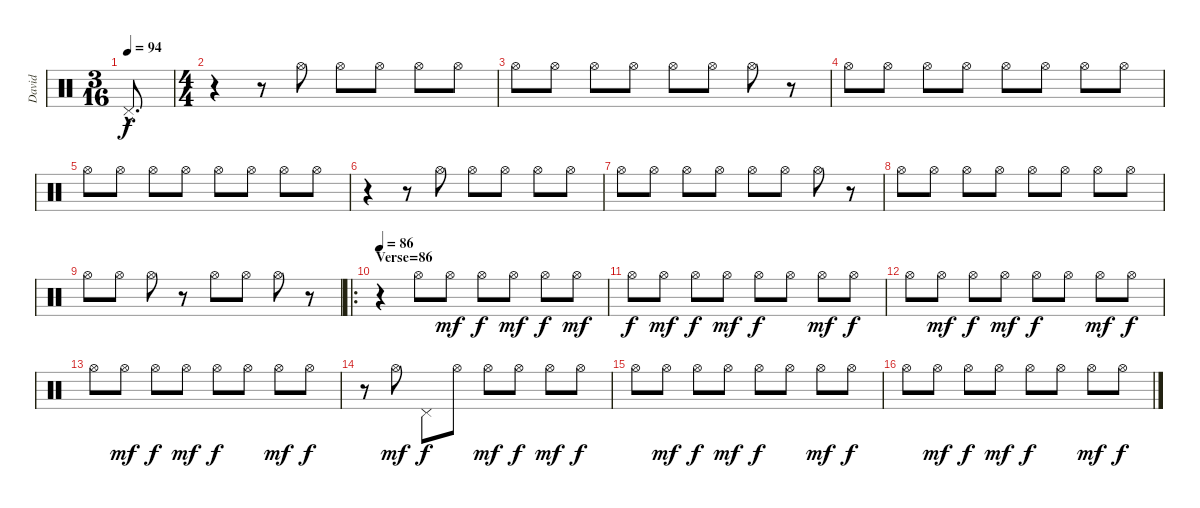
\track ("David" "David") {instrument percussion}
\staff {score}
\articulation defaults
\ts (3 16)
\tempo 94
\clef neutral
\ks c "Pedal Hi-Hat (hit)"{hac}.8{d dy f}
|
\ts (4 4)
r.4 r.8 "Hi-Hat (open)".8 "Hi-Hat (open)".8 "Hi-Hat (open)".8 "Hi-Hat (open)".8 "Hi-Hat (open)".8 |
"Hi-Hat (open)".8 "Hi-Hat (open)".8 "Hi-Hat (open)".8 "Hi-Hat (open)".8 "Hi-Hat (open)".8 "Hi-Hat (open)".8 "Hi-Hat (open)".8 r.8 |
"Hi-Hat (open)".8 "Hi-Hat (open)".8 "Hi-Hat (open)".8 "Hi-Hat (open)".8 "Hi-Hat (open)".8 "Hi-Hat (open)".8 "Hi-Hat (open)".8 "Hi-Hat (open)".8 |
"Hi-Hat (open)".8 "Hi-Hat (open)".8 "Hi-Hat (open)".8 "Hi-Hat (open)".8 "Hi-Hat (open)".8 "Hi-Hat (open)".8 "Hi-Hat (open)".8 "Hi-Hat (open)".8 |
r.4 r.8 "Hi-Hat (open)".8 "Hi-Hat (open)".8 "Hi-Hat (open)".8 "Hi-Hat (open)".8 "Hi-Hat (open)".8 |
"Hi-Hat (open)".8 "Hi-Hat (open)".8 "Hi-Hat (open)".8 "Hi-Hat (open)".8 "Hi-Hat (open)".8 "Hi-Hat (open)".8 "Hi-Hat (open)".8 r.8 |
"Hi-Hat (open)".8 "Hi-Hat (open)".8 "Hi-Hat (open)".8 "Hi-Hat (open)".8 "Hi-Hat (open)".8 "Hi-Hat (open)".8 "Hi-Hat (open)".8 "Hi-Hat (open)".8 |
"Hi-Hat (open)".8 "Hi-Hat (open)".8 "Hi-Hat (open)".8 r.8 "Hi-Hat (open)".8 "Hi-Hat (open)".8 "Hi-Hat (open)".8 r.8 |
\ro
\section ("" "Verse=86")
\tempo 86
r.4 "Hi-Hat (open)".8 "Hi-Hat (open)".8{dy mf} "Hi-Hat (open)".8{dy f} "Hi-Hat (open)".8{dy mf} "Hi-Hat (open)".8{dy f} "Hi-Hat (open)".8{dy mf} |
"Hi-Hat (open)".8{dy f} "Hi-Hat (open)".8{dy mf} "Hi-Hat (open)".8{dy f} "Hi-Hat (open)".8{dy mf} "Hi-Hat (open)".8{dy f} "Hi-Hat (open)".8 "Hi-Hat (open)".8{dy mf} "Hi-Hat (open)".8{dy f} |
"Hi-Hat (open)".8 "Hi-Hat (open)".8{dy mf} "Hi-Hat (open)".8{dy f} "Hi-Hat (open)".8{dy mf} "Hi-Hat (open)".8{dy f} "Hi-Hat (open)".8 "Hi-Hat (open)".8{dy mf} "Hi-Hat (open)".8{dy f} |
"Hi-Hat (open)".8 "Hi-Hat (open)".8{dy mf} "Hi-Hat (open)".8{dy f} "Hi-Hat (open)".8{dy mf} "Hi-Hat (open)".8{dy f} "Hi-Hat (open)".8 "Hi-Hat (open)".8{dy mf} "Hi-Hat (open)".8{dy f} |
r.8 "Hi-Hat (open)".8{dy mf} "Pedal Hi-Hat (hit)".8{dy f} "Hi-Hat (open)".8 "Hi-Hat (open)".8{dy mf} "Hi-Hat (open)".8{dy f} "Hi-Hat (open)".8{dy mf} "Hi-Hat (open)".8{dy f} |
"Hi-Hat (open)".8 "Hi-Hat (open)".8{dy mf} "Hi-Hat (open)".8{dy f} "Hi-Hat (open)".8{dy mf} "Hi-Hat (open)".8{dy f} "Hi-Hat (open)".8 "Hi-Hat (open)".8{dy mf} "Hi-Hat (open)".8{dy f} |
"Hi-Hat (open)".8 "Hi-Hat (open)".8{dy mf} "Hi-Hat (open)".8{dy f} "Hi-Hat (open)".8{dy mf} "Hi-Hat (open)".8{dy f} "Hi-Hat (open)".8 "Hi-Hat (open)".8{dy mf} "Hi-Hat (open)".8{dy f}
